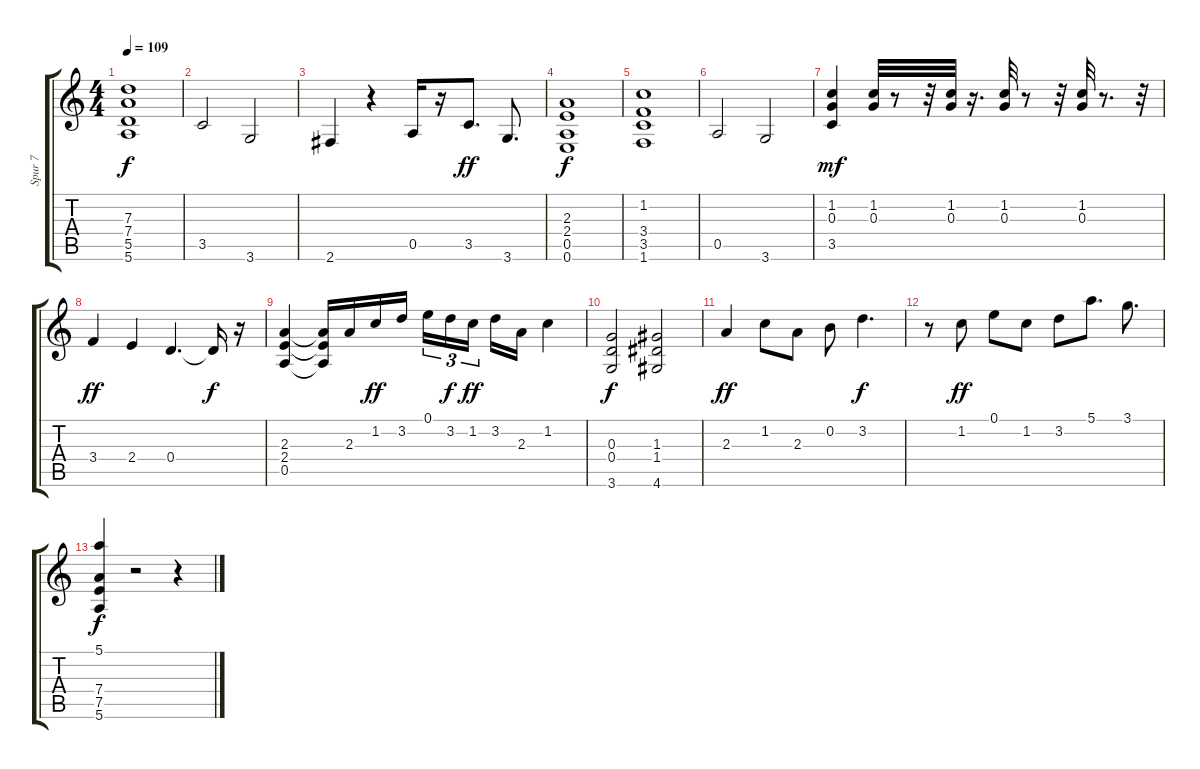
\track ("Spur 7" "Spur 7") {instrument overdrivenguitar}
\staff {score tabs}
\tuning (E4 B3 G3 D3 A2 E2) {hide}
\ts (4 4)
\tempo 109
\clef g2
\ks c
(7.3 7.4 5.5 5.6).1{dy f} |
3.5.2 3.6.2 |
2.6.4 r.4 0.5.16 r.16 3.5.8{d dy ff} 3.6.8{d} |
(2.3 2.4 0.5 0.6).1{dy f} |
(1.2 3.4 3.5 1.6).1 |
0.5.2 3.6.2 |
(1.2 0.3 3.5).4{dy mf} (1.2 0.3).32 r.8 r.32 (1.2 0.3).32 r.16{d} (1.2 0.3).32 r.8 r.32 (1.2 0.3).32 r.8{d} r.32 |
3.4.4{dy ff} 2.4.4 0.4.4{d} 0.4{t}.16{dy f} r.16 |
(2.3 2.4 0.5).4 (2.3{t} 2.4{t} 0.5{t}).16 2.3.16 1.2.16{dy ff} 3.2.16 0.1.16{tu (3 2)} 3.2.16{tu (3 2) dy f} 1.2.16{tu (3 2) dy ff beam splitsecondary} 3.2.16 2.3.16 1.2.4 |
(0.3 0.4 3.6).2{dy f} (1.3 1.4 4.6).2 |
2.3.4{dy ff} 1.2.8 2.3.8 0.2.8 3.2.4{d dy f} |
r.8 1.2.8{dy ff} 0.1.8 1.2.8 3.2.8 5.1.8{d} 3.1.8{d} |
(5.1 7.4 7.5 5.6).4{dy f} r.2 r.4
